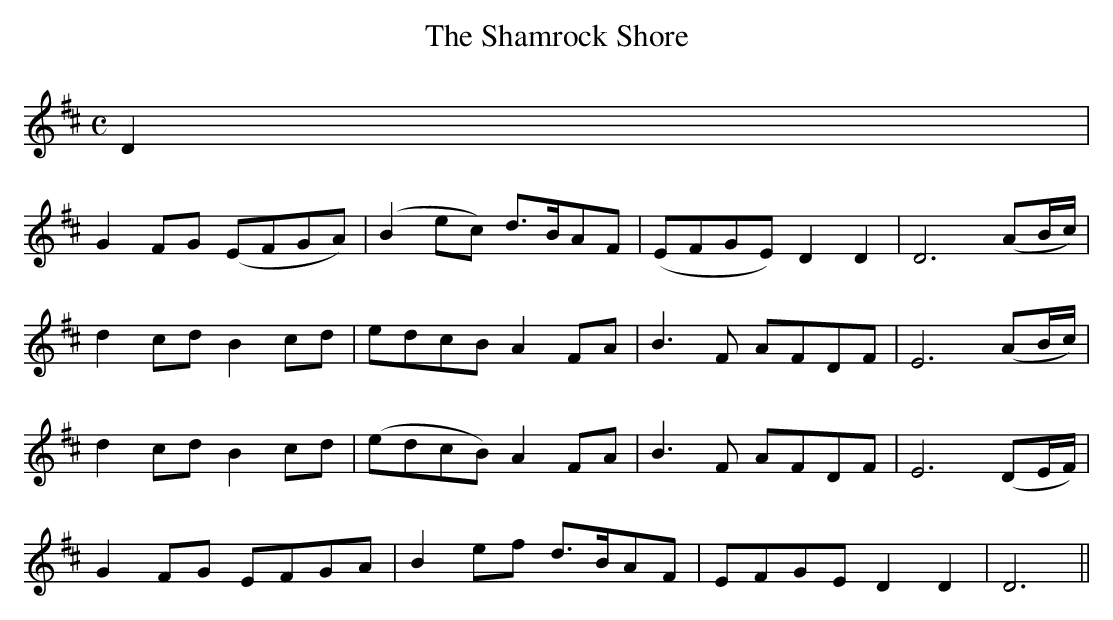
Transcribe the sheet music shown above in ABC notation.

X:1
T: The Shamrock Shore
M: C
L: 1/4
K: D
D |
G F/2-G/2 (E/2F/2G/2A/2) | (B e/2c/2) d3/4-B/4A/2F/2 | (E/2F/2G/2E/2) D D | D3 (A/2B/4c/4) |
d c/2-d/2 B c/2-d/2 | e/2d/2c/2B/2 A F/2A/2 | B> F A/2F/2D/2F/2 | E3 (A/2B/4c/4) |
d c/2-d/2 B c/2-d/2 | (e/2d/2c/2B/2) A F/2A/2 | B> F A/2F/2D/2F/2 | E3 (D/2E/4F/4) |
G F/2G/2 E/2F/2G/2A/2 | B e/2f/2 d3/4B/4A/2F/2 | E/2F/2G/2E/2 D D | D3 ||
